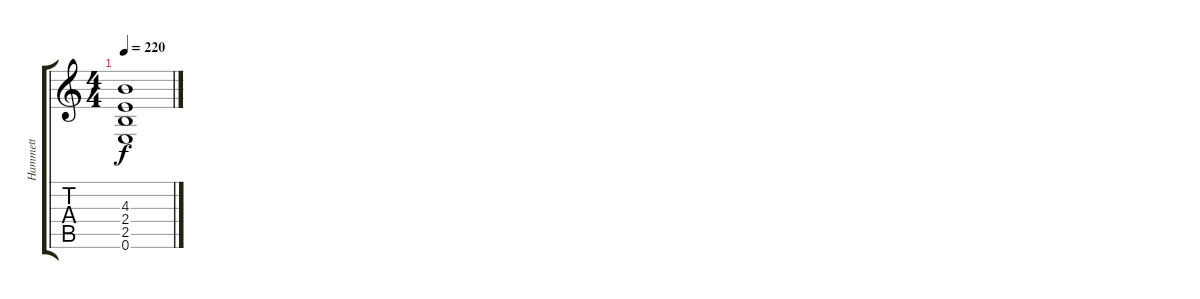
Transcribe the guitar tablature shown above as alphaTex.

\track ("Hammett" "Hammett") {instrument distortionguitar}
\staff {score tabs}
\tuning (E4 B3 G3 D3 A2 E2) {hide}
\ts (4 4)
\tempo 220
\clef g2
\ks c
(4.3{t} 2.4{t} 2.5{t} 0.6{t}).1{dy f}
